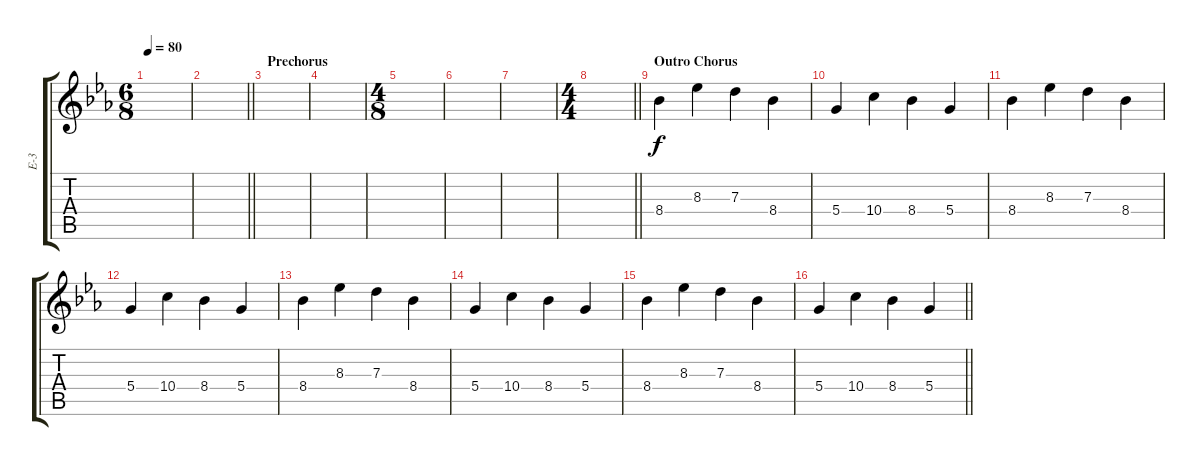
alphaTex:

\track ("E-3" "E-3") {instrument distortionguitar}
\staff {score tabs}
\tuning (E4 B3 G3 D3 A2 E2) {hide}
\ts (6 8)
\tempo 80
\clef g2
\ks cminor
|
\barLineRight lightlight
|
\section ("" "Prechorus")
|
|
\ts (4 8)
|
|
|
\ts (4 4)
\barLineRight lightlight
|
\section ("" "Outro Chorus")
8.4.4 8.3.4 7.3.4 8.4.4 |
5.4.4 10.4.4 8.4.4 5.4.4 |
8.4.4 8.3.4 7.3.4 8.4.4 |
5.4.4 10.4.4 8.4.4 5.4.4 |
8.4.4 8.3.4 7.3.4 8.4.4 |
5.4.4 10.4.4 8.4.4 5.4.4 |
8.4.4 8.3.4 7.3.4 8.4.4 |
\barLineRight lightlight
5.4.4 10.4.4 8.4.4 5.4.4
